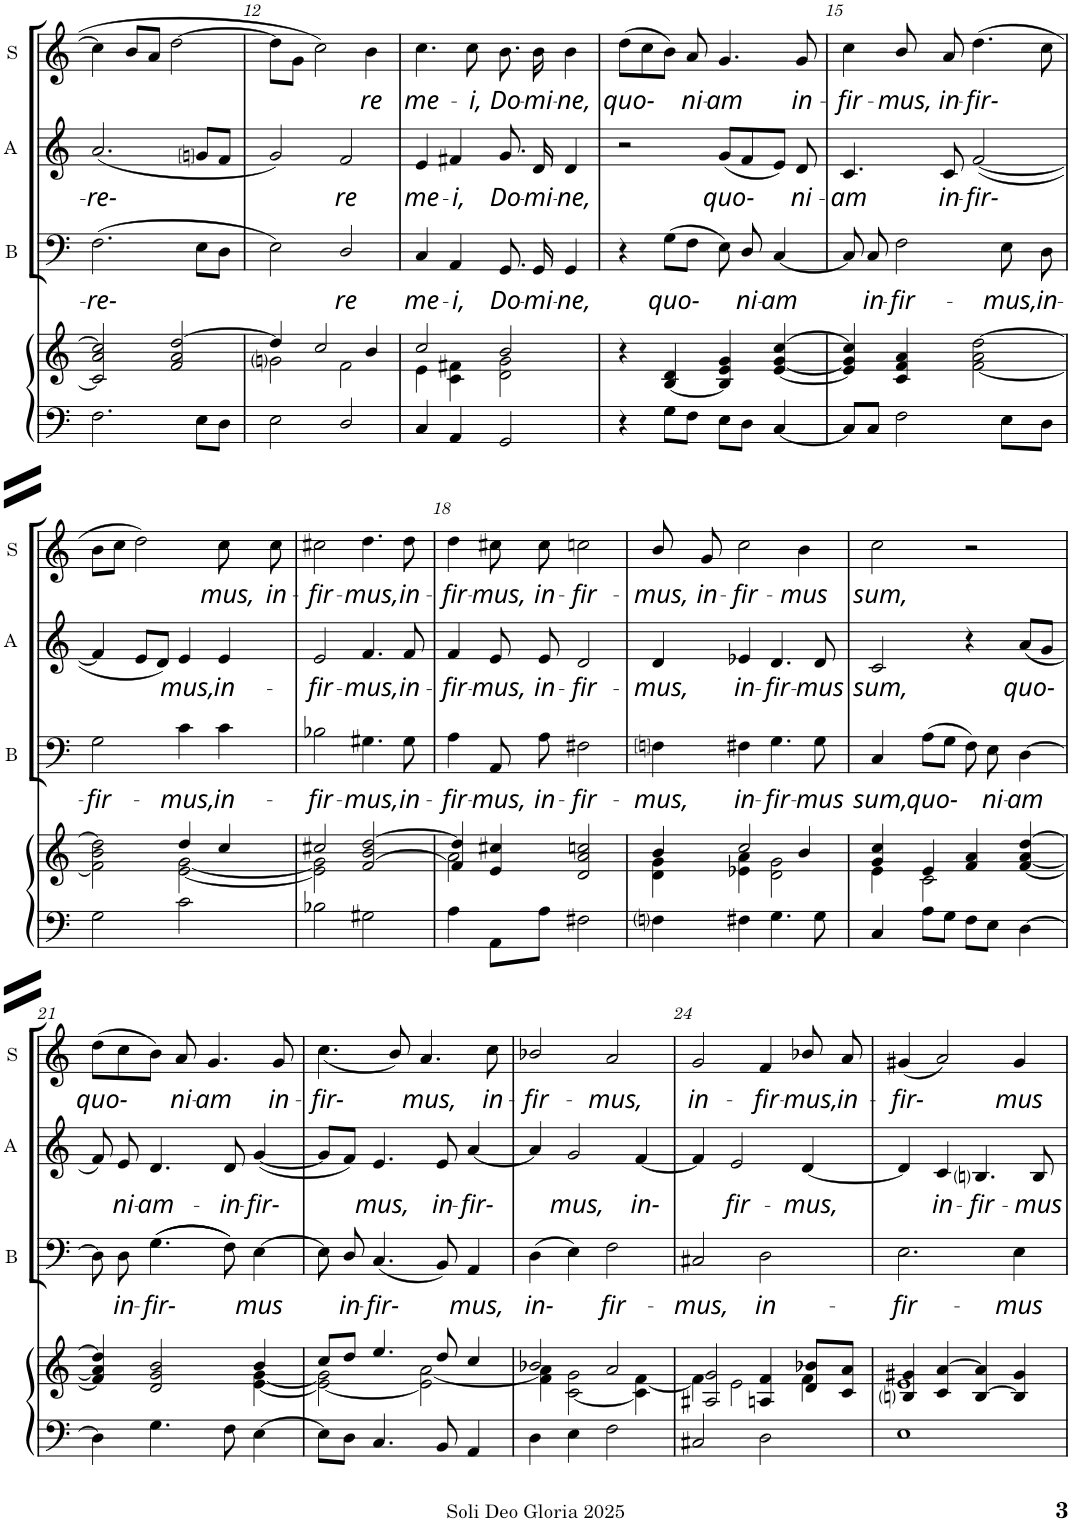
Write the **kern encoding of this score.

**kern	**kern	**kern	**text	**kern	**text	**kern	**text
*part4	*part4	*part3	*part3	*part2	*part2	*part1	*part1
*staff5	*staff4	*staff3	*staff3	*staff2	*staff2	*staff1	*staff1
*I"Organ	*	*I"Bass	*	*I"Alto	*	*I"Soprano	*
*	*	*I'B	*	*I'A	*	*I'S	*
!!LO:PB:g=z
*clefF4	*clefG2	*clefF4	*	*clefG2	*	*clefG2	*
*k[]	*k[]	*k[]	*	*k[]	*	*k[]	*
*M4/4	*M4/4	*M4/4	*	*M4/4	*	*M4/4	*
*met(c)	*met(c)	*met(c)	*	*met(c)	*	*met(c)	*
=11	=11	=11	=11	=11	=11	=11	=11
!	!	!	!LO:LY:b	!	!LO:LY:b	!	!
2.F\	2c/] 2a/ 2cc/]	(>2.F\	-re-	(<2.a/	-re-	4cc\]	.
.	.	.	.	.	.	8b/L	.
.	.	.	.	.	.	8a/J	.
.	2f/ 2a/ [2dd/	.	.	.	.	[2dd\	.
8E\L	.	8E\L	.	8gnj/L	.	.	.
8D\J	.	8D\J	.	8f/J	.	.	.
=12	=12	=12	=12	=12	=12	=12	=12
*	*^	*	*	*	*	*	*
2E\	4dd/]	2gni\	2E\)	.	2g/)	.	8dd\L]	.
.	.	.	.	.	.	.	8g\J	.
.	2cc/	.	.	.	.	.	2cc\	.
!	!	!	!	!LO:LY:b	!	!LO:LY:b	!	!
2D/	.	2f\	2D/	re	2f/	re	.	.
!	!	!	!	!	!	!	!	!LO:LY:b
.	4b/	.	.	.	.	.	4b\	re
=13	=13	=13	=13	=13	=13	=13	=13	=13
!	!	!	!	!LO:LY:b	!	!LO:LY:b	!	!LO:LY:b
4C/	2cc/	4e\	4C/	me-	4e/	me-	4.cc\	me-
!	!	!	!	!LO:LY:b	!	!LO:LY:b	!	!
4AA/	.	4c\ 4f#X\	4AA/	-i,	4f#X/	-i,	.	.
!	!	!	!	!	!	!	!	!LO:LY:b
.	.	.	.	.	.	.	8cc\	-i,
!	!	!	!	!LO:LY:b	!	!LO:LY:b	!	!LO:LY:b
2GG/	2b/	2d\ 2g\	8.GG/	Do-	8.g/	Do-	8.b\	Do-
!	!	!	!	!LO:LY:b	!	!LO:LY:b	!	!LO:LY:b
.	.	.	16GG/	-mi-	16d/	-mi-	16b\	-mi-
!	!	!	!	!LO:LY:b	!	!LO:LY:b	!	!LO:LY:b
.	.	.	4GG/	-ne,	4d/	-ne,	4b\	-ne,
*	*v	*v	*	*	*	*	*	*
=14	=14	=14	=14	=14	=14	=14	=14
!	!	!	!	!	!	!	!LO:LY:b
4r	4r	4r	.	2r	.	(>8dd\L	quo-
.	.	.	.	.	.	8cc\	.
!	!	!	!LO:LY:b	!	!	!	!
8G\L	[4B/ 4d/	(>8G\L	quo-	.	.	8b\J)	.
!	!	!	!	!	!	!	!LO:LY:b
8F\J	.	8F\J	.	.	.	8a/	ni-
!	!	!	!	!	!LO:LY:b	!	!LO:LY:b
8E\L	4B/] 4e/ 4g/	8E\)	.	(<8g/L	quo-	4.g/	-am
!	!	!	!LO:LY:b	!	!	!	!
8D\J	.	8D/	ni-	8f/	.	.	.
!	!	!	!LO:LY:b	!	!	!	!
[4C/	[4e/ [4g/ [4cc/	[4C/	-am	8e/J)	.	.	.
!	!	!	!	!	!LO:LY:b	!	!LO:LY:b
.	.	.	.	8d/	ni-	8g/	in-
=15	=15	=15	=15	=15	=15	=15	=15
!	!	!	!	!	!LO:LY:b	!	!LO:LY:b
8C/L]	4e/] 4g/] 4cc/]	8C/]	.	4.c/	-am	4cc\	-fir-
!	!	!	!LO:LY:b	!	!	!	!
8C/J	.	8C/	in-	.	.	.	.
!	!	!	!LO:LY:b	!	!	!	!LO:LY:b
2F\	4c/ 4f/ 4a/	2F\	-fir-	.	.	8b/	-mus,
!	!	!	!	!	!LO:LY:b	!	!LO:LY:b
.	.	.	.	8c/	in-	8a/	in-
!	!	!	!	!	!LO:LY:b	!	!LO:LY:b
.	[2f\ 2a\ [2dd\	.	.	(<[2f/	-fir-	(>4.dd\	-fir-
!	!	!	!LO:LY:b	!	!	!	!
8E\L	.	8E\	-mus,	.	.	.	.
!	!	!	!LO:LY:b	!	!	!	!
8D\J	.	8D\	in-	.	.	8cc\	.
!!LO:LB:g=z
=16	=16	=16	=16	=16	=16	=16	=16
*	*^	*	*	*	*	*	*
!	!	!	!	!LO:LY:b	!	!	!	!
2G\	2f\] 2b\ 2dd\]	2ryy	2G\	-fir-	4f/]	.	8b\L	.
.	.	.	.	.	.	.	8cc\J	.
.	.	.	.	.	8e/L	.	2dd\)	.
.	.	.	.	.	8d/J)	.	.	.
!	!	!	!	!LO:LY:b	!	!LO:LY:b	!	!
2c\	4dd/	[2e\ [2g\	4c\	-mus,	4e/	mus,	.	.
!	!	!	!	!LO:LY:b	!	!LO:LY:b	!	!LO:LY:b
.	4cc/	.	4c\	in-	4e/	in-	8cc\	mus,
!	!	!	!	!	!	!	!	!LO:LY:b
.	.	.	.	.	.	.	8cc\	in-
=17	=17	=17	=17	=17	=17	=17	=17	=17
!	!	!	!	!LO:LY:b	!	!LO:LY:b	!	!LO:LY:b
2B-X\	2cc#X/	2e\] 2g\]	2B-X\	-fir-	2e/	-fir-	2cc#X\	-fir-
!	!	!	!	!LO:LY:b	!	!LO:LY:b	!	!LO:LY:b
2G#X\	[2f/ 2b/ [2dd/	2ryy	4.G#X\	-mus,	4.f/	-mus,	4.dd\	-mus,
!	!	!	!	!LO:LY:b	!	!LO:LY:b	!	!LO:LY:b
.	.	.	8G#\	in-	8f/	in-	8dd\	in-
=18	=18	=18	=18	=18	=18	=18	=18	=18
!	!	!	!	!LO:LY:b	!	!LO:LY:b	!	!LO:LY:b
4A\	4f/] 4dd/]	2a\	4A\	-fir-	4f/	-fir-	4dd\	-fir-
!	!	!	!	!LO:LY:b	!	!LO:LY:b	!	!LO:LY:b
8AA\L	4e/ 4cc#X/	.	8AA/	-mus,	8e/	-mus,	8cc#X\	-mus,
!	!	!	!	!LO:LY:b	!	!LO:LY:b	!	!LO:LY:b
8A\J	.	.	8A\	in-	8e/	in-	8cc#\	in-
!	!	!	!	!LO:LY:b	!	!LO:LY:b	!	!LO:LY:b
2F#X\	2d/ 2a/ 2ccn/	2ryy	2F#X\	-fir-	2d/	-fir-	2ccn\	-fir-
=19	=19	=19	=19	=19	=19	=19	=19	=19
!	!	!	!	!LO:LY:b	!	!LO:LY:b	!	!LO:LY:b
4Fni\	4b/	4d\ 4g\	4Fnj\	-mus,	4d/	-mus,	8b/	-mus,
!	!	!	!	!	!	!	!	!LO:LY:b
.	.	.	.	.	.	.	8g/	in-
!	!	!	!	!LO:LY:b	!	!LO:LY:b	!	!LO:LY:b
4F#X\	2cc/	4e-X\ 4a\	4F#X\	in-	4e-X/	in-	2cc\	-fir-
!	!	!	!	!LO:LY:b	!	!LO:LY:b	!	!
4.G\	.	2d\ 2g\	4.G\	-fir-	4.d/	-fir-	.	.
!	!	!	!	!	!	!	!	!LO:LY:b
.	4b/	.	.	.	.	.	4b\	-mus
!	!	!	!	!LO:LY:b	!	!LO:LY:b	!	!
8G\	.	.	8G\	-mus	8d/	-mus	.	.
=20	=20	=20	=20	=20	=20	=20	=20	=20
!	!	!	!	!LO:LY:b	!	!LO:LY:b	!	!LO:LY:b
4C/	4g/ 4cc/	4e\	4C/	sum,	2c/	sum,	2cc\	sum,
!	!	!	!	!LO:LY:b	!	!	!	!
8A\L	4e/	2c\	(>8A\L	quo-	.	.	.	.
8G\J	.	.	8G\J	.	.	.	.	.
8F\L	4f/ 4a/	.	8F\)	.	4r	.	2r	.
!	!	!	!	!LO:LY:b	!	!	!	!
8E\J	.	.	8E\	ni-	.	.	.	.
!	!	!	!	!LO:LY:b	!	!LO:LY:b	!	!
[4D\	[4f/ [4a/ [4dd/	4ryy	[4D\	-am	(<8a/L	quo-	.	.
.	.	.	.	.	8g/J	.	.	.
!!LO:LB:g=z
=21	=21	=21	=21	=21	=21	=21	=21	=21
!	!	!	!	!	!	!	!	!LO:LY:b
4D\]	4f/] 4a/] 4dd/]	2ryy	8D\]	.	8f/)	.	(>8dd\L	quo-
!	!	!	!	!LO:LY:b	!	!LO:LY:b	!	!
.	.	.	8D\	in-	8e/	ni-	8cc\	.
!	!	!	!	!LO:LY:b	!	!LO:LY:b	!	!
4.G\	2d/ 2g/ 2b/	.	(>(>4.G\	-fir-	4.d/	-am-	8b\J)	.
!	!	!	!	!	!	!	!	!LO:LY:b
.	.	.	.	.	.	.	8a/	ni-
!	!	!	!	!	!	!	!	!LO:LY:b
.	.	4ryy	.	.	.	.	4.g/	-am
!	!	!	!	!	!	!LO:LY:b	!	!
8F\	.	.	8F\))	.	8d/	-in-	.	.
!	!	!	!	!LO:LY:b	!	!LO:LY:b	!	!
[4E\	4b/	[4e\ [4g\	[4E\	mus	(<[4g/	-fir-	.	.
!	!	!	!	!	!	!	!	!LO:LY:b
.	.	.	.	.	.	.	8g/	in-
=22	=22	=22	=22	=22	=22	=22	=22	=22
!	!	!	!	!	!	!	!	!LO:LY:b
8E\L]	8cc/L	2e\_ 2g\]	8E\]	.	8g/L]	.	(<4.cc\	-fir-
!	!	!	!	!LO:LY:b	!	!	!	!
8D\J	8dd/J	.	8D/	in-	8f/J)	.	.	.
!	!	!	!	!LO:LY:b	!	!LO:LY:b	!	!
4.C/	4.ee/	.	(<4.C/	-fir-	4.e/	mus,	.	.
.	.	.	.	.	.	.	8b/)	.
!	!	!	!	!	!	!	!	!LO:LY:b
.	.	2e\] [2a\	.	.	.	.	4.a/	mus,
!	!	!	!	!	!	!LO:LY:b	!	!
8BB/	8dd/	.	8BB/)	.	8e/	in-	.	.
!	!	!	!	!LO:LY:b	!	!LO:LY:b	!	!
4AA/	4cc/	.	4AA/	mus,	[4a/	-fir-	.	.
!	!	!	!	!	!	!	!	!LO:LY:b
.	.	.	.	.	.	.	8cc\	in-
=23	=23	=23	=23	=23	=23	=23	=23	=23
!	!	!	!	!LO:LY:b	!	!	!	!LO:LY:b
4D\	2b-X/	4f\ 4a\]	(>4D\	in-	4a/]	.	2b-X/	-fir-
!	!	!	!	!	!	!LO:LY:b	!	!
4E\	.	[2c\ 2g\	4E\)	.	2g/	mus,	.	.
!	!	!	!	!LO:LY:b	!	!	!	!LO:LY:b
2F\	2a/	.	2F\	fir-	.	.	2a/	-mus,
!	!	!	!	!	!	!LO:LY:b	!	!
.	.	4c\] [4f\	.	.	[4f/	in-	.	.
=24	=24	=24	=24	=24	=24	=24	=24	=24
!	!	!	!	!LO:LY:b	!	!	!	!LO:LY:b
2C#X/	2A#X/ 2g/	4f\]	2C#X/	-mus,	4f/]	.	2g/	in-
!	!	!	!	!	!	!LO:LY:b	!	!
.	.	2e\	.	.	2e/	fir-	.	.
!	!	!	!	!LO:LY:b	!	!	!	!LO:LY:b
2D\	4An/ 4f/	.	2D\	in-	.	.	4f/	-fir-
!	!	!	!	!	!	!LO:LY:b	!	!LO:LY:b
.	8d/ 8b-X/L	4f\	.	.	[4d/	-mus,	8b-X/	-mus,
!	!	!	!	!	!	!	!	!LO:LY:b
.	8c/ 8a/J	.	.	.	.	.	8a/	in-
=25	=25	=25	=25	=25	=25	=25	=25	=25
!	!	!	!	!LO:LY:b	!	!	!	!LO:LY:b
1E	4Bni/ 4g#X/	1e	2.E\	-fir-	4d/]	.	(<4g#X/	-fir-
!	!	!	!	!	!	!LO:LY:b	!	!
.	4c/ [4a/	.	.	.	4c/	in-	2a/)	.
!	!	!	!	!	!	!LO:LY:b	!	!
.	[4B/ 4a/]	.	.	.	4.Bni/	-fir-	.	.
!	!	!	!	!LO:LY:b	!	!	!	!LO:LY:b
.	4B/] 4g#/	.	4E\	-mus	.	.	4g#/	mus
!	!	!	!	!	!	!LO:LY:b	!	!
.	.	.	.	.	8B/	-mus	.	.
*	*v	*v	*	*	*	*	*	*
=	=	=	=	=	=	=	=
*-	*-	*-	*-	*-	*-	*-	*-
